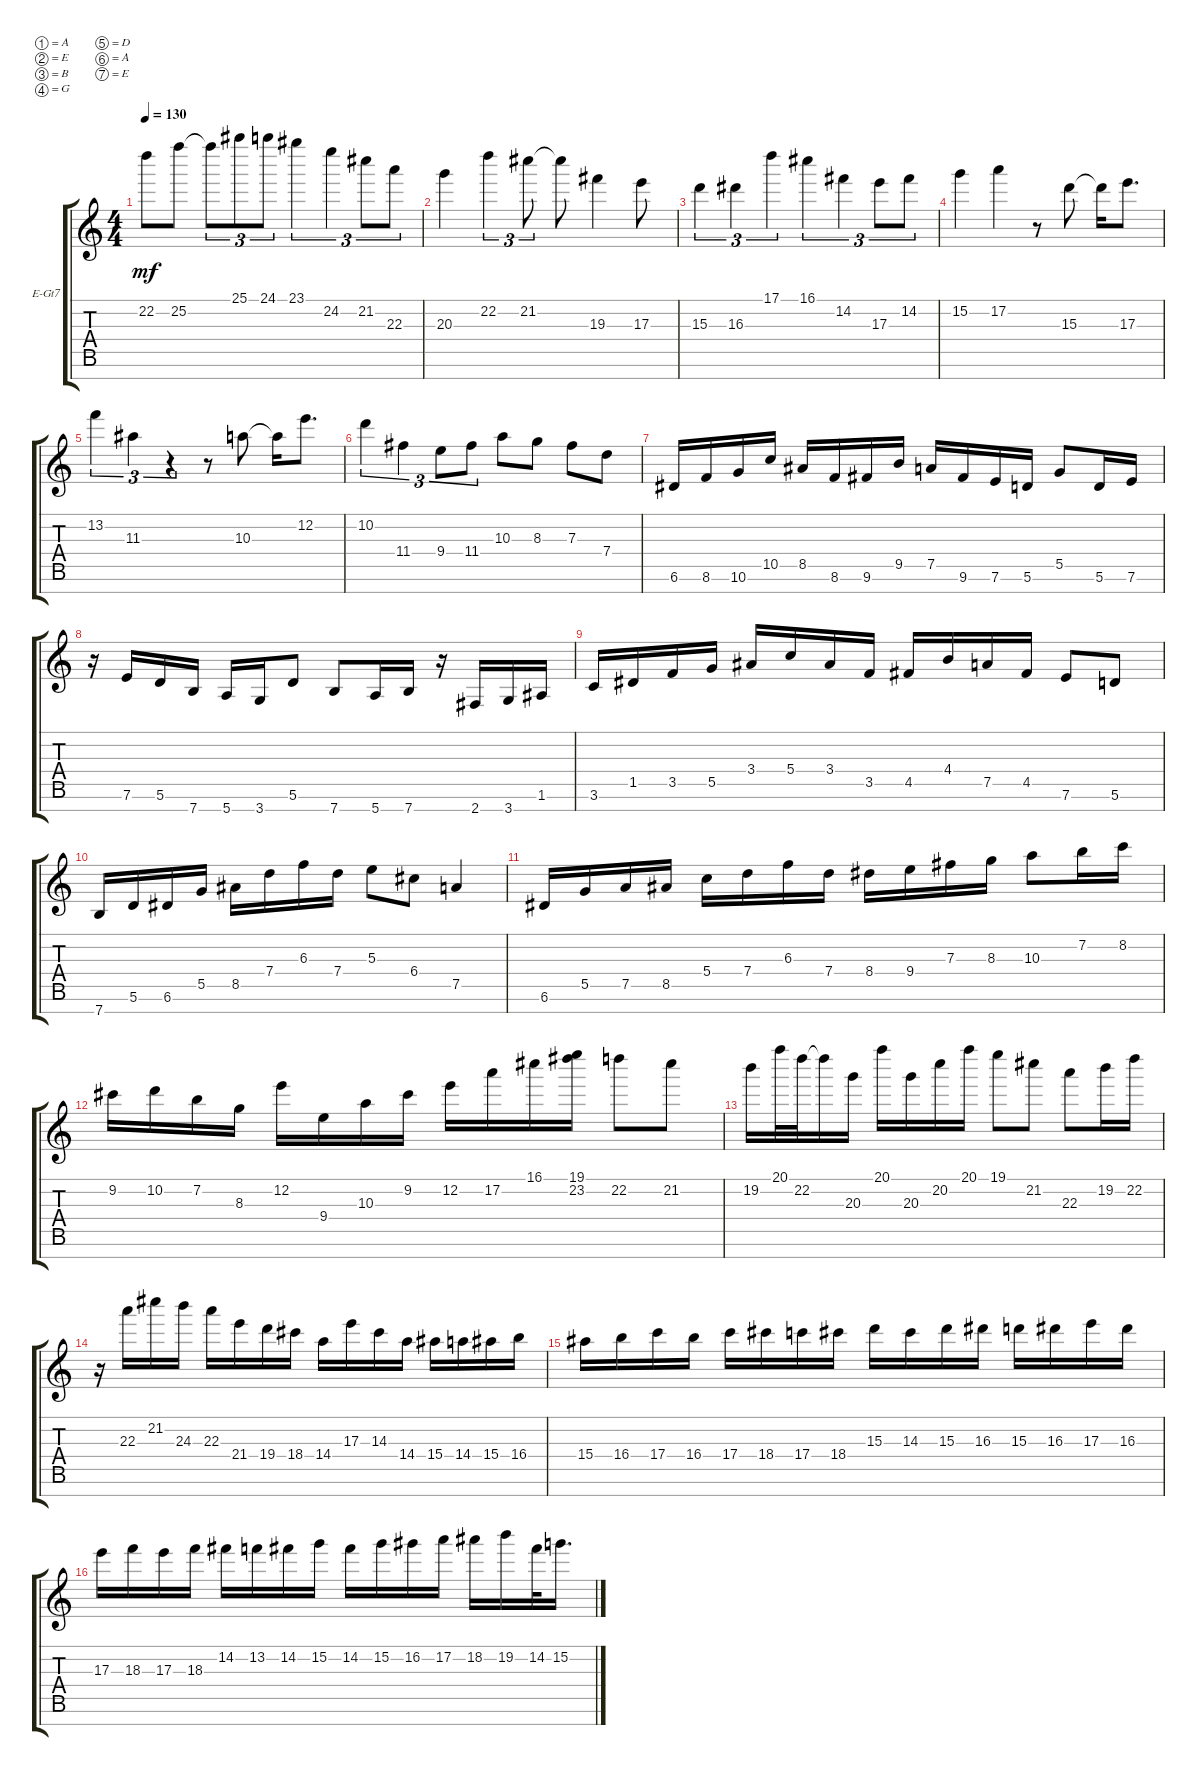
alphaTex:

\defaultSystemsLayout 4
\bracketExtendMode groupsimilarinstruments
\firstSystemTrackNameOrientation horizontal
\otherSystemsTrackNameOrientation horizontal
\track ("Electric Guitar" "E-Gt7") {mute instrument electricguitarclean}
\staff {score tabs}
\tuning (A4 E4 B3 G3 D3 A2 E2)
\ts (4 4)
\tempo 130
\clef g2
\ks c
22.2.8{dy mf instrument electricguitarclean} 25.2.8 25.2{t}.8{tu (3 2)} 25.1.8{tu (3 2)} 24.1.8{tu (3 2)} 23.1.4{tu (3 2)} 24.2.4{tu (3 2)} 21.2.8{tu (3 2)} 22.3.8{tu (3 2)} |
20.3.4 22.2.4{tu (3 2)} 21.2.8{tu (3 2)} 21.2{t}.8 19.3.4 17.3.8 |
15.3.4{tu (3 2)} 16.3.4{tu (3 2)} 17.1.4{tu (3 2)} 16.1.4{tu (3 2)} 14.2.4{tu (3 2)} 17.3.8{tu (3 2)} 14.2.8{tu (3 2)} |
15.2.4 17.2.4 r.8 15.3.8 15.3{t}.16 17.3.8{d} |
13.2.4{tu (3 2)} 11.3.4{tu (3 2)} r.4{tu (3 2)} r.8 10.3.8 10.3{t}.16 12.2.8{d} |
10.2.4{tu (3 2)} 11.4.4{tu (3 2)} 9.4.8{tu (3 2)} 11.4.8{tu (3 2)} 10.3.8 8.3.8 7.3.8 7.4.8 |
6.6.16 8.6.16 10.6.16 10.5.16 8.5.16 8.6.16 9.6.16 9.5.16 7.5.16 9.6.16 7.6.16 5.6.16 5.5.8 5.6.16 7.6.16 |
r.16 7.6.16 5.6.16 7.7.16 5.7.16 3.7.16 5.6.8 7.7.8 5.7.16 7.7.16 r.16 2.7.16 3.7.16 1.6.16 |
3.6.16 1.5.16 3.5.16 5.5.16 3.4.16 5.4.16 3.4.16 3.5.16 4.5.16 4.4.16 7.5.16 4.5.16 7.6.8 5.6.8 |
7.7.16 5.6.16 6.6.16 5.5.16 8.5.16 7.4.16 6.3.16 7.4.16 5.3.8 6.4.8 7.5.4 |
6.6.16 5.5.16 7.5.16 8.5.16 5.4.16 7.4.16 6.3.16 7.4.16 8.4.16 9.4.16 7.3.16 8.3.16 10.3.8 7.2.16 8.2.16 |
9.2.16 10.2.16 7.2.16 8.3.16 12.2.16 9.4.16 10.3.16 9.2.16 12.2.16 17.2.16 16.1.16 (19.1 23.2).16 22.2.8 21.2.8 |
19.2.16 20.1.32 22.2.32 22.2{t}.16 20.3.16 20.1.16 20.3.16 20.2.16 20.1.16 19.1.8 21.2.8 22.3.8 19.2.16 22.2.16 |
r.16 22.3.16 21.2.16 24.3.16 22.3.16 21.4.16 19.4.16 18.4.16 14.4.16 17.3.16 14.3.16 14.4.16 15.4.16 14.4.16 15.4.16 16.4.16 |
15.4.16 16.4.16 17.4.16 16.4.16 17.4.16 18.4.16 17.4.16 18.4.16 15.3.16 14.3.16 15.3.16 16.3.16 15.3.16 16.3.16 17.3.16 16.3.16 |
17.3.16 18.3.16 17.3.16 18.3.16 14.2.16 13.2.16 14.2.16 15.2.16 14.2.16 15.2.16 16.2.16 17.2.16 18.2.16 19.2.16 14.2.32 15.2.16{d}
